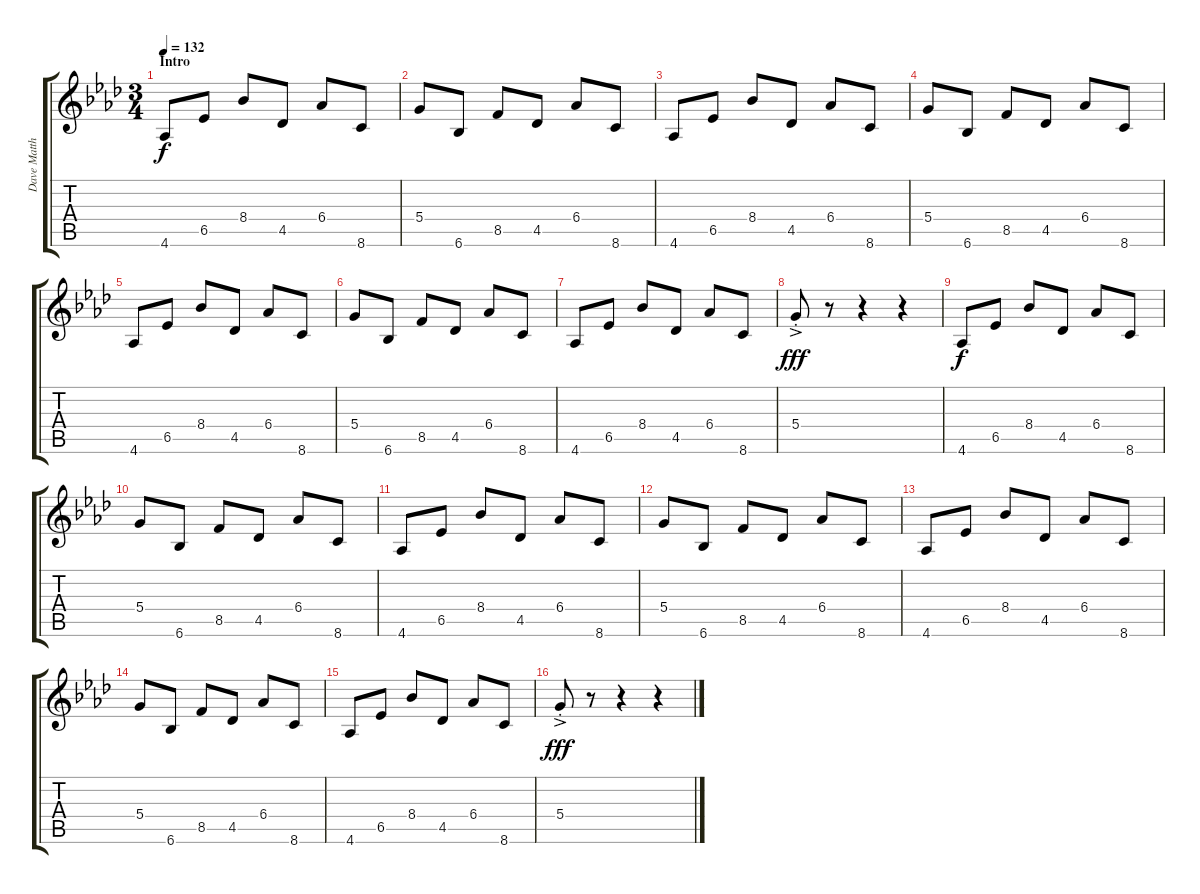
\track ("Dave Matthews" "Dave Matth") {instrument acousticguitarsteel}
\staff {score tabs}
\tuning (E4 B3 G3 D3 A2 E2) {hide}
\ts (3 4)
\section ("" "Intro")
\tempo 132
\clef g2
\ks ab
4.6.8{dy f instrument acousticguitarsteel} 6.5.8 8.4.8 4.5.8 6.4.8 8.6.8 |
5.4.8 6.6.8 8.5.8 4.5.8 6.4.8 8.6.8 |
4.6.8 6.5.8 8.4.8 4.5.8 6.4.8 8.6.8 |
5.4.8 6.6.8 8.5.8 4.5.8 6.4.8 8.6.8 |
4.6.8 6.5.8 8.4.8 4.5.8 6.4.8 8.6.8 |
5.4.8 6.6.8 8.5.8 4.5.8 6.4.8 8.6.8 |
4.6.8 6.5.8 8.4.8 4.5.8 6.4.8 8.6.8 |
5.4{ac st}.8{dy fff} r.8 r.4 r.4 |
4.6.8{dy f} 6.5.8 8.4.8 4.5.8 6.4.8 8.6.8 |
5.4.8 6.6.8 8.5.8 4.5.8 6.4.8 8.6.8 |
4.6.8 6.5.8 8.4.8 4.5.8 6.4.8 8.6.8 |
5.4.8 6.6.8 8.5.8 4.5.8 6.4.8 8.6.8 |
4.6.8 6.5.8 8.4.8 4.5.8 6.4.8 8.6.8 |
5.4.8 6.6.8 8.5.8 4.5.8 6.4.8 8.6.8 |
4.6.8 6.5.8 8.4.8 4.5.8 6.4.8 8.6.8 |
5.4{ac st}.8{dy fff} r.8 r.4 r.4
